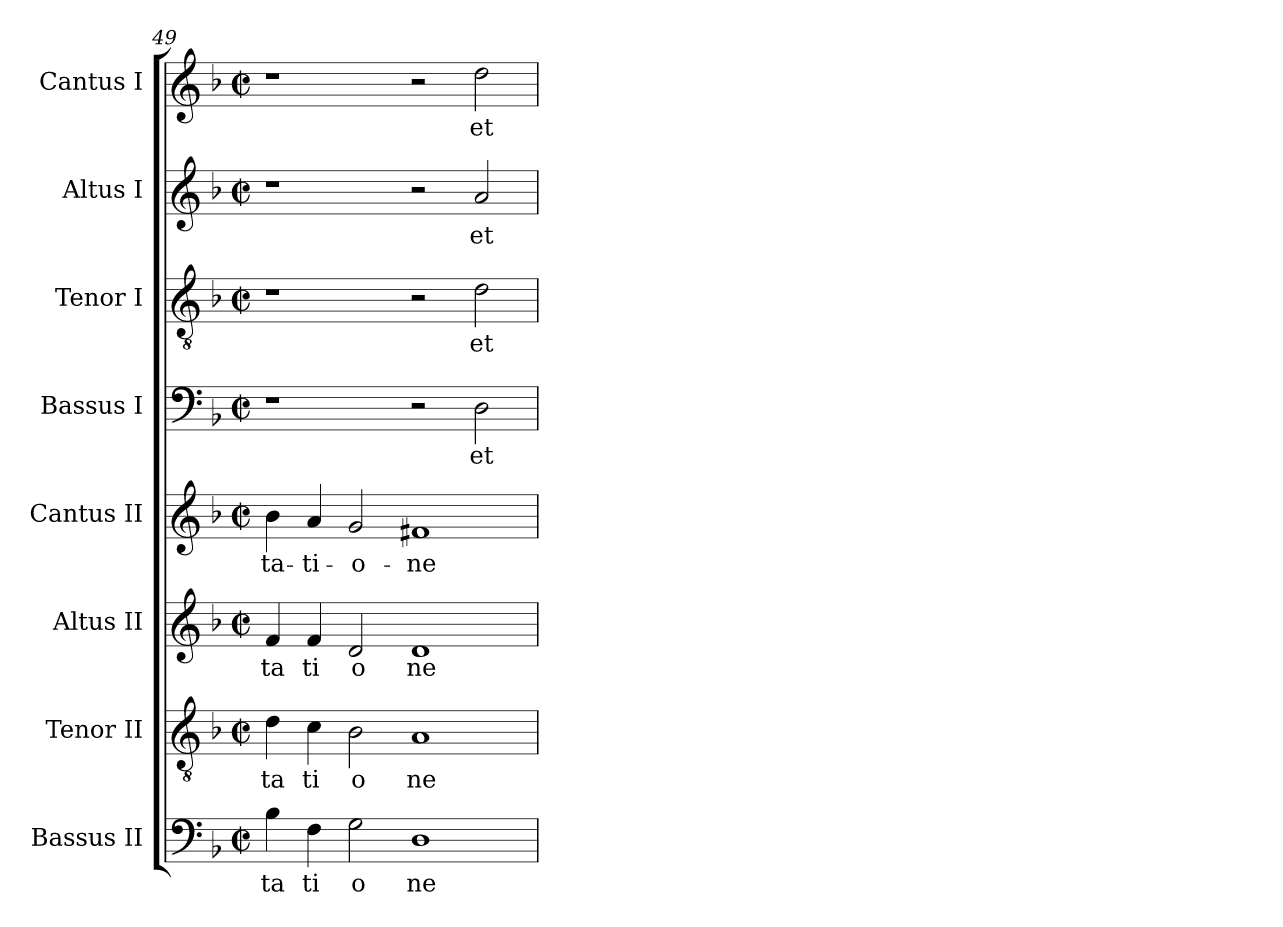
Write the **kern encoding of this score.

**kern	**text	**kern	**text	**kern	**text	**kern	**text	**kern	**text	**kern	**text	**kern	**text	**kern	**text
*part8	*part8	*part7	*part7	*part6	*part6	*part5	*part5	*part4	*part4	*part3	*part3	*part2	*part2	*part1	*part1
*staff8	*staff8	*staff7	*staff7	*staff6	*staff6	*staff5	*staff5	*staff4	*staff4	*staff3	*staff3	*staff2	*staff2	*staff1	*staff1
*I"Bassus II	*	*I"Tenor II	*	*I"Altus II	*	*I"Cantus II	*	*I"Bassus I	*	*I"Tenor I	*	*I"Altus I	*	*I"Cantus I	*
*clefF4	*	*clefGv2	*	*clefG2	*	*clefG2	*	*clefF4	*	*clefGv2	*	*clefG2	*	*clefG2	*
*k[b-]	*	*k[b-]	*	*k[b-]	*	*k[b-]	*	*k[b-]	*	*k[b-]	*	*k[b-]	*	*k[b-]	*
*F:	*	*F:	*	*F:	*	*F:	*	*F:	*	*F:	*	*F:	*	*F:	*
*M2/2	*	*M2/2	*	*M2/2	*	*M2/2	*	*M2/2	*	*M2/2	*	*M2/2	*	*M2/2	*
*met(c|)	*	*met(c|)	*	*met(c|)	*	*met(c|)	*	*met(c|)	*	*met(c|)	*	*met(c|)	*	*met(c|)	*
=49	=49	=49	=49	=49	=49	=49	=49	=49	=49	=49	=49	=49	=49	=49	=49
!	!LO:LY:b:cj	!	!LO:LY:b:cj	!	!LO:LY:b:cj	!	!LO:LY:b:cj	!	!	!	!	!	!	!	!
4B-\	ta	4d\	ta	4f/	ta	4b-\	-ta-	1r	.	1r	.	1r	.	1r	.
!	!LO:LY:b:cj	!	!LO:LY:b:cj	!	!LO:LY:b:cj	!	!LO:LY:b:cj	!	!	!	!	!	!	!	!
4F\	ti	4c\	ti	4f/	ti	4a/	-ti-	.	.	.	.	.	.	.	.
!	!LO:LY:b:cj	!	!LO:LY:b:cj	!	!LO:LY:b:cj	!	!LO:LY:b:cj	!	!	!	!	!	!	!	!
2G\	o	2B-\	o	2d/	o	2g/	-o-	.	.	.	.	.	.	.	.
!	!LO:LY:b:cj	!	!LO:LY:b:cj	!	!LO:LY:b:cj	!	!LO:LY:b:cj	!	!	!	!	!	!	!	!
1D	ne	1A	ne	1d	ne	1f#X	-ne	2r	.	2r	.	2r	.	2r	.
!	!	!	!	!	!	!	!	!	!LO:LY:b:cj	!	!LO:LY:b:cj	!	!LO:LY:b:cj	!	!LO:LY:b:cj
.	.	.	.	.	.	.	.	2D\	et	2d\	et	2a/	et	2dd\	et
=	=	=	=	=	=	=	=	=	=	=	=	=	=	=	=
*-	*-	*-	*-	*-	*-	*-	*-	*-	*-	*-	*-	*-	*-	*-	*-
